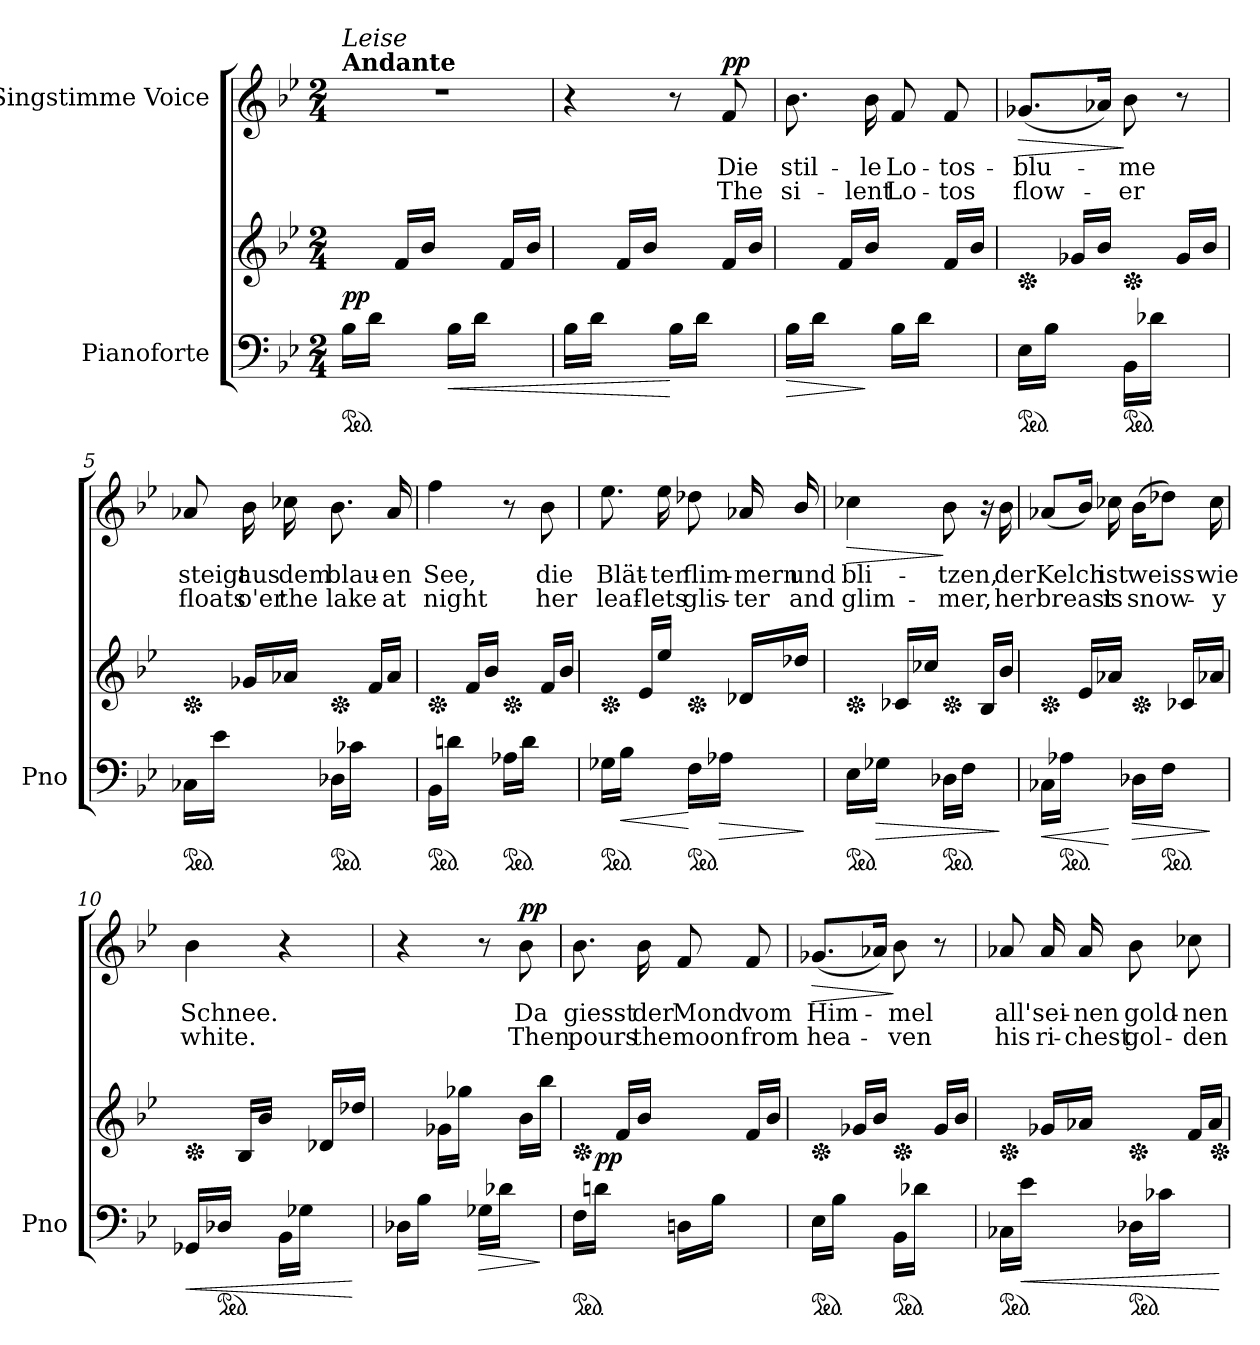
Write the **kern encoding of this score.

**kern	**kern	**dynam	**kern	**text	**text	**dynam
*part2	*part2	*part2	*part1	*part1	*part1	*part1
*staff3	*staff2	*staff2/3	*staff1	*staff1	*staff1	*staff1
*I"Pianoforte	*	*	*I"Singstimme Voice	*	*	*
*I'Pno	*	*	*	*	*	*
*clefF4	*clefG2	*	*clefG2	*	*	*
*k[b-e-]	*k[b-e-]	*	*k[b-e-]	*	*	*
*M2/4	*M2/4	*	*M2/4	*	*	*
*ped	*	*	*	*	*	*
=1	=1	=1	=1	=1	=1	=1
*	*^	*	*	*	*	*
!	!	!	!	!LO:TX:a:B:t=Andante	!	!	!
!	!	!	!	!LO:TX:i:t=Leise	!	!	!
!	!	!	!LO:DY:a=2	!	!	!	!
(16B-\LL	2ryy	8ryy	pp	2r	.	.	.
16d\JJ	.	.	.	.	.	.	.
8ryy	.	16f/LL	.	.	.	.	.
.	.	16b-/JJ)	.	.	.	.	.
!	!	!	!LO:HP:b=2	!	!	!	!
(16B-\LL	.	8ryy	<	.	.	.	.
16d\JJ	.	.	.	.	.	.	.
8ryy	.	16f/LL	.	.	.	.	.
.	.	16b-/JJ)	.	.	.	.	.
=2	=2	=2	=2	=2	=2	=2	=2
(16B-\LL	2ryy	8ryy	.	4r	.	.	.
16d\JJ	.	.	.	.	.	.	.
8ryy	.	16f/LL	.	.	.	.	.
.	.	16b-/JJ)	.	.	.	.	.
(16B-\LL	.	8ryy	[	8r	.	.	.
16d\JJ	.	.	.	.	.	.	.
!	!	!	!	!	!	!	!LO:DY:a
8ryy	.	16f/LL	.	8f/	Die	The	pp
.	.	16b-/JJ)	.	.	.	.	.
=3	=3	=3	=3	=3	=3	=3	=3
!	!	!	!LO:HP:b=2	!	!	!	!
(16B-\LL	2ryy	8ryy	>	8.b-\	stil-	si-	.
16d\JJ	.	.	.	.	.	.	.
8ryy	.	16f/LL	.	.	.	.	.
.	.	16b-/JJ)	]	16b-\	-le	-lent	.
(16B-\LL	.	8ryy	.	8f/	Lo-	Lo-	.
16d\JJ	.	.	.	.	.	.	.
8ryy	.	16f/LL	.	8f/	-tos-	-tos	.
.	.	16b-/JJ)	.	.	.	.	.
=4	=4	=4	=4	=4	=4	=4	=4
*ped	*	*	*	*	*	*	*
*	*Xped	*	*	*	*	*	*
!	!	!	!	!	!	!	!LO:HP:b
(16E-\LL	2ryy	8ryy	.	(8.g-X/L	-blu-	flow-	>
16B-\JJ	.	.	.	.	.	.	.
8ryy	.	16g-X/LL	.	.	.	.	.
.	.	16b-/JJ)	.	16a-X/Jk)	.	.	.
*ped	*	*	*	*	*	*	*
*	*Xped	*	*	*	*	*	*
(16BB-\LL	.	8ryy	.	8b-\	-me	-er	]
16d-X\JJ	.	.	.	.	.	.	.
8ryy	.	16g-/LL	.	8r	.	.	.
.	.	16b-/JJ)	.	.	.	.	.
=5	=5	=5	=5	=5	=5	=5	=5
*ped	*	*	*	*	*	*	*
*	*Xped	*	*	*	*	*	*
(16C-X\LL	2ryy	8ryy	.	8a-X/	steigt	floats	.
16e-\JJ	.	.	.	.	.	.	.
8ryy	.	16g-X/LL	.	16b-\	aus	o'er	.
.	.	16a-X/JJ)	.	16cc-X\	dem	the	.
*ped	*	*	*	*	*	*	*
*	*Xped	*	*	*	*	*	*
(16D-X\LL	.	8ryy	.	8.b-\	blau-	lake	.
16c-X\JJ	.	.	.	.	.	.	.
8ryy	.	16f/LL	.	.	.	.	.
.	.	16a-/JJ)	.	16a-/	-en	at	.
=6	=6	=6	=6	=6	=6	=6	=6
*ped	*	*	*	*	*	*	*
*	*Xped	*	*	*	*	*	*
(16BB-\LL	2ryy	8ryy	.	4ff\	See,	night	.
16dn\JJ	.	.	.	.	.	.	.
8ryy	.	16f/LL	.	.	.	.	.
.	.	16b-/JJ)	.	.	.	.	.
*ped	*	*	*	*	*	*	*
*	*Xped	*	*	*	*	*	*
(16A-X\LL	.	8ryy	.	8r	.	.	.
16d\JJ	.	.	.	.	.	.	.
8ryy	.	16f/LL	.	8b-\	die	her	.
.	.	16b-/JJ)	.	.	.	.	.
=7	=7	=7	=7	=7	=7	=7	=7
*ped	*	*	*	*	*	*	*
*	*Xped	*	*	*	*	*	*
(16G-X\LL	2ryy	8ryy	.	8.ee-\	Blät-	leaf-	.
!	!	!	!LO:HP:b=2	!	!	!	!
16B-\JJ	.	.	<	.	.	.	.
8ryy	.	16e-/LL	.	.	.	.	.
.	.	16ee-/JJ)	.	16ee-\	-ter	-lets	.
*ped	*	*	*	*	*	*	*
*	*Xped	*	*	*	*	*	*
(16F\LL	.	8ryy	[	8dd-X\	flim-	glis-	.
!	!	!	!LO:HP:b=2	!	!	!	!
16A-X\JJ	.	.	>	.	.	.	.
8ryy	.	16d-X/LL	.	16a-X/	-mern	-ter	.
.	.	16dd-X/JJ)	.	16b-/	und	and	.
*	*v	*v	*	*	*	*	*
.	.	]	.	.	.	.
=8	=8	=8	=8	=8	=8	=8
*ped	*	*	*	*	*	*
*	*Xped	*	*	*	*	*
*	*^	*	*	*	*	*
!	!	!	!	!	!	!	!LO:HP:b
(16E-\LL	2ryy	8ryy	.	4cc-X\	bli-	glim-	>
!	!	!	!LO:HP:b=2	!	!	!	!
16G-X\JJ	.	.	>	.	.	.	.
8ryy	.	16c-X/LL	.	.	.	.	.
.	.	16cc-X/JJ)	.	.	.	.	.
*ped	*	*	*	*	*	*	*
*	*Xped	*	*	*	*	*	*
(16D-X\LL	.	8ryy	.	8b-\	-tzen,	-mer,	]
16F\JJ	.	.	.	.	.	.	.
8ryy	.	16B-/LL	.	16r	.	.	.
.	.	16b-/JJ)	]	16b-\	der	her	.
=9	=9	=9	=9	=9	=9	=9	=9
!	!	!	!LO:HP:b=2	!	!	!	!
*	*Xped	*	*	*	*	*	*
(16C-X\LL	2ryy	8ryy	<	(8a-X/L	Kelch	breast	.
*ped	*	*	*	*	*	*	*
16A-X\JJ	.	.	.	.	.	.	.
8ryy	.	16e-/LL	.	16b-/Jk)	.	.	.
.	.	16a-X/JJ)	[	16cc-X\	ist	is	.
!	!	!	!LO:HP:b=2	!	!	!	!
*	*Xped	*	*	*	*	*	*
(16D-X\LL	.	8ryy	>	(16b-\KL	weiss	snow-	.
*ped	*	*	*	*	*	*	*
16F\JJ	.	.	.	8dd-X\J)	.	.	.
8ryy	.	16c-X/LL	.	.	.	.	.
.	.	16a-X/JJ)	]	16cc-\	wie	-y	.
=10	=10	=10	=10	=10	=10	=10	=10
!	!	!	!LO:HP:b=2	!	!	!	!
*	*Xped	*	*	*	*	*	*
(>16GG-X/LL	2ryy	8ryy	<	4b-\	Schnee.	white.	.
*ped	*	*	*	*	*	*	*
16D-X/JJ	.	.	.	.	.	.	.
8ryy	.	16B-/LL	.	.	.	.	.
.	.	16b-/JJ)	.	.	.	.	.
(16BB-\LL	.	8ryy	.	4r	.	.	.
16G-X\JJ	.	.	.	.	.	.	.
8ryy	.	16d-X/LL	.	.	.	.	.
.	.	16dd-X/JJ)	[	.	.	.	.
=11	=11	=11	=11	=11	=11	=11	=11
(>16D-X\LL	2ryy	8ryy	.	4r	.	.	.
16B-\JJ	.	.	.	.	.	.	.
8ryy	.	16g-X\LL	.	.	.	.	.
.	.	16gg-X\JJ)	.	.	.	.	.
!	!	!	!LO:HP:b=2	!	!	!	!
(16G-X\LL	.	8ryy	>	8r	.	.	.
16d-X\JJ	.	.	.	.	.	.	.
!	!	!	!	!	!	!	!LO:DY:a
8ryy	.	16b-\LL	.	8b-\	Da	Then	pp
.	.	16bb-\JJ)	]	.	.	.	.
=12	=12	=12	=12	=12	=12	=12	=12
*ped	*	*	*	*	*	*	*
*	*Xped	*	*	*	*	*	*
(>16F\LL	2ryy	8ryy	.	8.b-\	giesst	pours	.
!	!	!	!LO:DY:a=2	!	!	!	!
16dn\JJ	.	.	pp	.	.	.	.
8ryy	.	16f/LL	.	.	.	.	.
.	.	16b-/JJ)	.	16b-\	der	the	.
(16Dn\LL	.	8ryy	.	8f/	Mond	moon	.
16B-\JJ	.	.	.	.	.	.	.
8ryy	.	16f/LL	.	8f/	vom	from	.
.	.	16b-/JJ)	.	.	.	.	.
=13	=13	=13	=13	=13	=13	=13	=13
*ped	*	*	*	*	*	*	*
*	*Xped	*	*	*	*	*	*
!	!	!	!	!	!	!	!LO:HP:b
(>16E-\LL	2ryy	8ryy	.	(8.g-X/L	Him-	hea-	>
16B-\JJ	.	.	.	.	.	.	.
8ryy	.	16g-X/LL	.	.	.	.	.
.	.	16b-/JJ)	.	16a-X/Jk)	.	.	.
*ped	*	*	*	*	*	*	*
*	*Xped	*	*	*	*	*	*
(16BB-\LL	.	8ryy	.	8b-\	-mel	-ven	]
16d-X\JJ	.	.	.	.	.	.	.
8ryy	.	16g-/LL	.	8r	.	.	.
.	.	16b-/JJ)	.	.	.	.	.
=14	=14	=14	=14	=14	=14	=14	=14
*ped	*	*	*	*	*	*	*
*	*Xped	*	*	*	*	*	*
(>16C-X\LL	2ryy	8ryy	.	8a-X/	all'	his	.
!	!	!	!LO:HP:b=2	!	!	!	!
16e-\JJ	.	.	<	.	.	.	.
8ryy	.	16g-X/LL	.	16a-/	sei-	ri-	.
.	.	16a-X/JJ)	.	16a-/	-nen	-chest	.
*ped	*	*	*	*	*	*	*
*	*Xped	*	*	*	*	*	*
(16D-X\LL	.	8ryy	.	8b-\	gold-	gol-	.
16c-X\JJ	.	.	.	.	.	.	.
8ryy	.	16f/LL	.	8cc-X\	-nen	-den	.
.	.	16a-/JJ)	.	.	.	.	.
*	*v	*v	*	*	*	*	*
.	.	[	.	.	.	.
*	*Xped	*	*	*	*	*
=	=	=	=	=	=	=
*-	*-	*-	*-	*-	*-	*-
